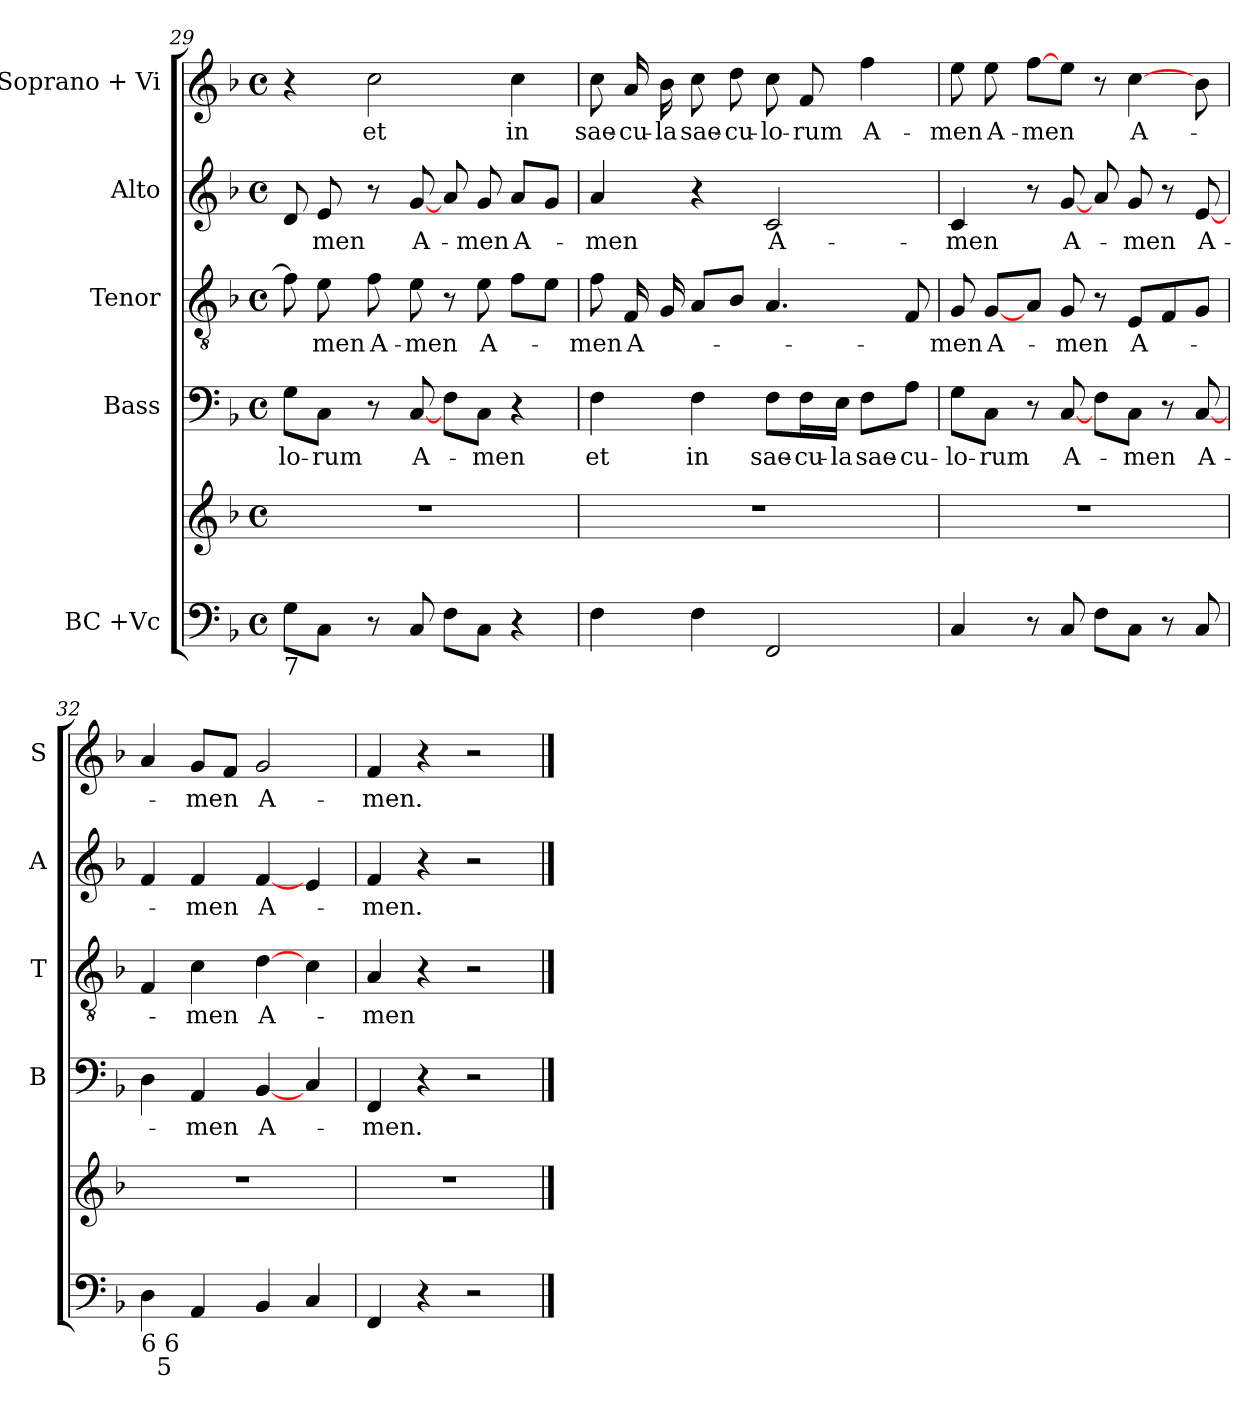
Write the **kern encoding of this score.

**kern	**kern	**kern	**text	**kern	**text	**kern	**text	**kern	**text
*part5	*part5	*part4	*part4	*part3	*part3	*part2	*part2	*part1	*part1
*staff6	*staff5	*staff4	*staff4	*staff3	*staff3	*staff2	*staff2	*staff1	*staff1
*I"BC +Vc	*	*I"Bass	*	*I"Tenor	*	*I"Alto	*	*I"Soprano + Vi	*
*	*	*I'B	*	*I'T	*	*I'A	*	*I'S	*
*clefF4	*clefG2	*clefF4	*	*clefGv2	*	*clefG2	*	*clefG2	*
*k[b-]	*k[b-]	*k[b-]	*	*k[b-]	*	*k[b-]	*	*k[b-]	*
*F:	*F:	*F:	*	*F:	*	*F:	*	*F:	*
*M4/4	*M4/4	*M4/4	*	*M4/4	*	*M4/4	*	*M4/4	*
*met(c)	*met(c)	*met(c)	*	*met(c)	*	*met(c)	*	*met(c)	*
=29	=29	=29	=29	=29	=29	=29	=29	=29	=29
!LO:TX:b:t=7	!	!	!	!	!	!	!	!	!
8G\L	1r	8G\L	-lo-	8f\]	.	8d/	.	4r	.
8C\J	.	8C\J	-rum	8e\	-men	8e/	-men	.	.
8r	.	8r	.	8f\	A-	8r	.	2cc\	et
8C/	.	[8C/	A-	8e\	-men	[8g/	A-	.	.
8F\L	.	8F\L	.	8r	.	8a/	.	.	.
8C\J	.	8C\J	-men	8e\	A-	8g/	-men	.	.
4r	.	4r	.	8f\L	.	8a/L	A-	4cc\	in
.	.	.	.	8e\J	.	8g/J	.	.	.
!!LO:LB:g=z
=30	=30	=30	=30	=30	=30	=30	=30	=30	=30
4F\	1r	4F\	et	8f\	-men	4a/	-men	8cc\	sae-
.	.	.	.	16F/	A-	.	.	16a/	-cu-
.	.	.	.	16G/	.	.	.	16b-\	-la
4F\	.	4F\	in	8A/L	.	4r	.	8cc\	sae-
.	.	.	.	8B-/J	.	.	.	8dd\	-cu-
2FF/	.	8F\L	sae-	4.A/	.	2c/	A-	8cc\	-lo-
.	.	16F\L	-cu-	.	.	.	.	8f/	-rum
.	.	16E\JJ	-la	.	.	.	.	.	.
.	.	8F\L	sae-	.	.	.	.	4ff\	A-
.	.	8A\J	-cu-	8F/	.	.	.	.	.
=31	=31	=31	=31	=31	=31	=31	=31	=31	=31
4C/	1r	8G\L	-lo-	8G/	-men	4c/	-men	8ee\	-men
.	.	8C\J	-rum	[8G/L	A-	.	.	8ee\	A-
8r	.	8r	.	8A/J	.	8r	.	[8ff\L	-men
8C/	.	[8C/	A-	8G/	-men	[8g/	A-	8ee\J	.
8F\L	.	8F\L	.	8r	.	8a/	.	8r	.
8C\J	.	8C\J	-men	8E/L	A-	8g/	-men	[4cc\	A-
8r	.	8r	.	8F/	.	8r	.	.	.
8C/	.	[8C/	A-	8G/J	.	[8e/	A-	8b-\	.
=32	=32	=32	=32	=32	=32	=32	=32	=32	=32
!LO:TX:b:t=6     6\n       5	!	!	!	!	!	!	!	!	!
4D\	1r	4D\	.	4F/	.	4f/	.	4a/	.
4AA/	.	4AA/	-men	4c\	-men	4f/	-men	8g/L	-men
.	.	.	.	.	.	.	.	8f/J	.
4BB-/	.	[4BB-/	A-	[4d\	A-	[4f/	A-	2g/	A-
4C/	.	4C/	.	4c\	.	4e/	.	.	.
=33	=33	=33	=33	=33	=33	=33	=33	=33	=33
4FF/	1r	4FF/	-men.	4A/	-men	4f/	-men.	4f/	-men.
4r	.	4r	.	4r	.	4r	.	4r	.
2r	.	2r	.	2r	.	2r	.	2r	.
==	==	==	==	==	==	==	==	==	==
*-	*-	*-	*-	*-	*-	*-	*-	*-	*-
